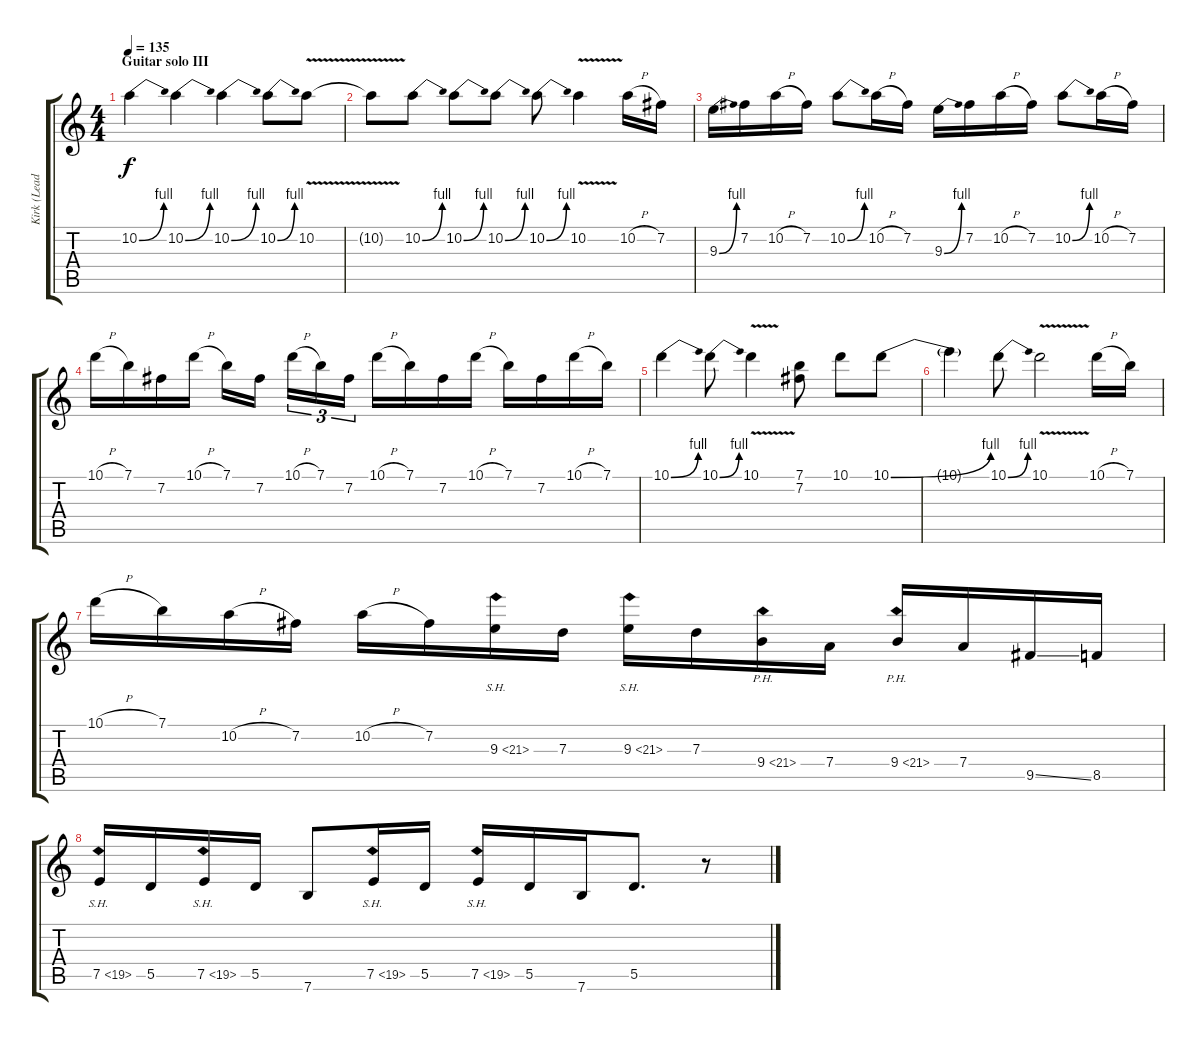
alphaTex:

\track ("Kirk (Lead Guitar)" "Kirk (Lead") {instrument distortionguitar}
\staff {score tabs}
\tuning (E4 B3 G3 D3 A2 E2) {hide}
\ts (4 4)
\section ("" "Guitar solo III")
\tempo 135
\clef g2
\ks c
10.2{be (bend 0 0 60 4)}.4{dy f} 10.2{be (bend 0 0 60 4)}.4 10.2{be (bend 0 0 60 4)}.4 10.2{be (bend 0 0 60 4)}.8 10.2{v}.8 |
10.2{t}.8 10.2{be (bend 0 0 60 4)}.8 10.2{be (bend 0 0 60 4)}.8 10.2{be (bend 0 0 60 4)}.8 10.2{be (bend 0 0 60 4)}.8 10.2{v}.4 10.2{h}.16 7.2.16 |
9.3{be (bend 0 0 60 4)}.16 7.2.16 10.2{h}.16 7.2.16 10.2{be (bend 0 0 60 4)}.8 10.2{h}.16 7.2.16 9.3{be (bend 0 0 60 4)}.16 7.2.16 10.2{h}.16 7.2.16 10.2{be (bend 0 0 60 4)}.8 10.2{h}.16 7.2.16 |
10.1{h}.16 7.1.16 7.2.16 10.1{h}.16 7.1.16 7.2.16 10.1{h}.16{tu (3 2)} 7.1.16{tu (3 2)} 7.2.16{tu (3 2)} 10.1{h}.16 7.1.16 7.2.16 10.1{h}.16 7.1.16 7.2.16 10.1{h}.16 7.1.16 |
10.1{be (bend 0 0 60 4)}.4 10.1{be (bend 0 0 60 4)}.8 10.1{v}.4 (7.1 7.2).8 10.1.8 10.1{be (bend 0 0 60 4)}.8 |
10.1{t}.4 10.1{be (bend 0 0 60 4)}.8 10.1{v}.2 10.1{h}.16 7.1.16 |
10.1{h}.16 7.1.16 10.2{h}.16 7.2.16 10.2{h}.16 7.2.16 9.3{sh 12}.16 7.3.16 9.3{sh 12}.16 7.3.16 9.4{ph 12}.16 7.4.16 9.4{ph 12}.16 7.4.16 9.5{ss}.16 8.5.16 |
7.5{sh 12}.16 5.5.16 7.5{sh 12}.16 5.5.16 7.6.8 7.5{sh 12}.16 5.5.16 7.5{sh 12}.16 5.5.16 7.6.16 5.5.8{d} r.8
